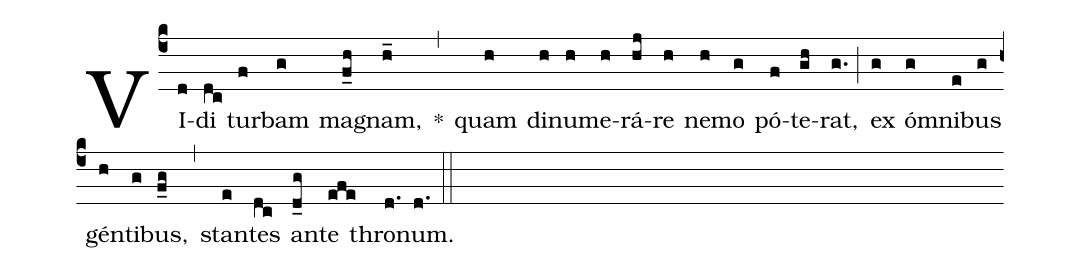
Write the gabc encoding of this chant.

%%
(c4)
VI(d)di(dc) tur(f)bam(g) ma(f_h)gnam,(h_) *(,)
quam(h) di(h)nu(h)me(h)rá(hj)re(h) ne(h)mo(g) pó(f)te(gh)rat,(g.) (;)
ex(g) ó(g)mni(e)bus(g) gén(h)ti(g)bus,(f_g) (,)
stan(e)tes(dc) an(d_g)te(efe) thro(d.)num.(d.) (::)
